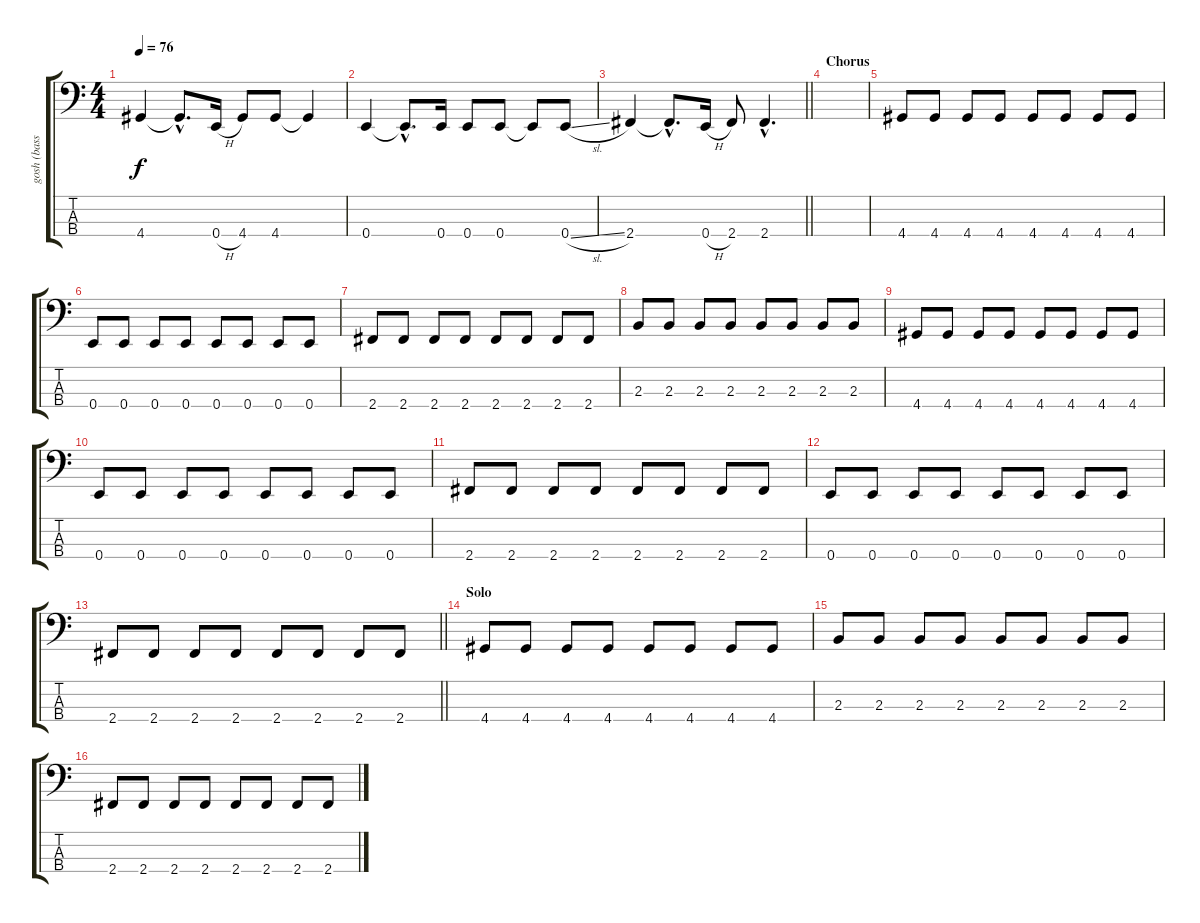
\track ("gosh (bass)" "gosh (bass") {instrument electricbassfinger}
\staff {score tabs}
\tuning (G2 D2 A1 E1) {hide}
\ts (4 4)
\tempo 76
\clef f4
\ks c
4.4.4{dy f} 4.4{hac t}.8{d} 0.4{h}.16 4.4.8 4.4.8 4.4{t}.4 |
0.4.4 0.4{hac t}.8{d} 0.4.16 0.4.8 0.4.8 0.4{t}.8 0.4{sl}.8 |
\barLineRight lightlight
2.4.4 2.4{hac t}.8{d} 0.4{h}.16 2.4.8 2.4{hac}.4{d} |
\section ("" "Chorus")
|
4.4.8 4.4.8 4.4.8 4.4.8 4.4.8 4.4.8 4.4.8 4.4.8 |
0.4.8 0.4.8 0.4.8 0.4.8 0.4.8 0.4.8 0.4.8 0.4.8 |
2.4.8 2.4.8 2.4.8 2.4.8 2.4.8 2.4.8 2.4.8 2.4.8 |
2.3.8 2.3.8 2.3.8 2.3.8 2.3.8 2.3.8 2.3.8 2.3.8 |
4.4.8 4.4.8 4.4.8 4.4.8 4.4.8 4.4.8 4.4.8 4.4.8 |
0.4.8 0.4.8 0.4.8 0.4.8 0.4.8 0.4.8 0.4.8 0.4.8 |
2.4.8 2.4.8 2.4.8 2.4.8 2.4.8 2.4.8 2.4.8 2.4.8 |
0.4.8 0.4.8 0.4.8 0.4.8 0.4.8 0.4.8 0.4.8 0.4.8 |
\barLineRight lightlight
2.4.8 2.4.8 2.4.8 2.4.8 2.4.8 2.4.8 2.4.8 2.4.8 |
\section ("" "Solo")
4.4.8 4.4.8 4.4.8 4.4.8 4.4.8 4.4.8 4.4.8 4.4.8 |
2.3.8 2.3.8 2.3.8 2.3.8 2.3.8 2.3.8 2.3.8 2.3.8 |
2.4.8 2.4.8 2.4.8 2.4.8 2.4.8 2.4.8 2.4.8 2.4.8
